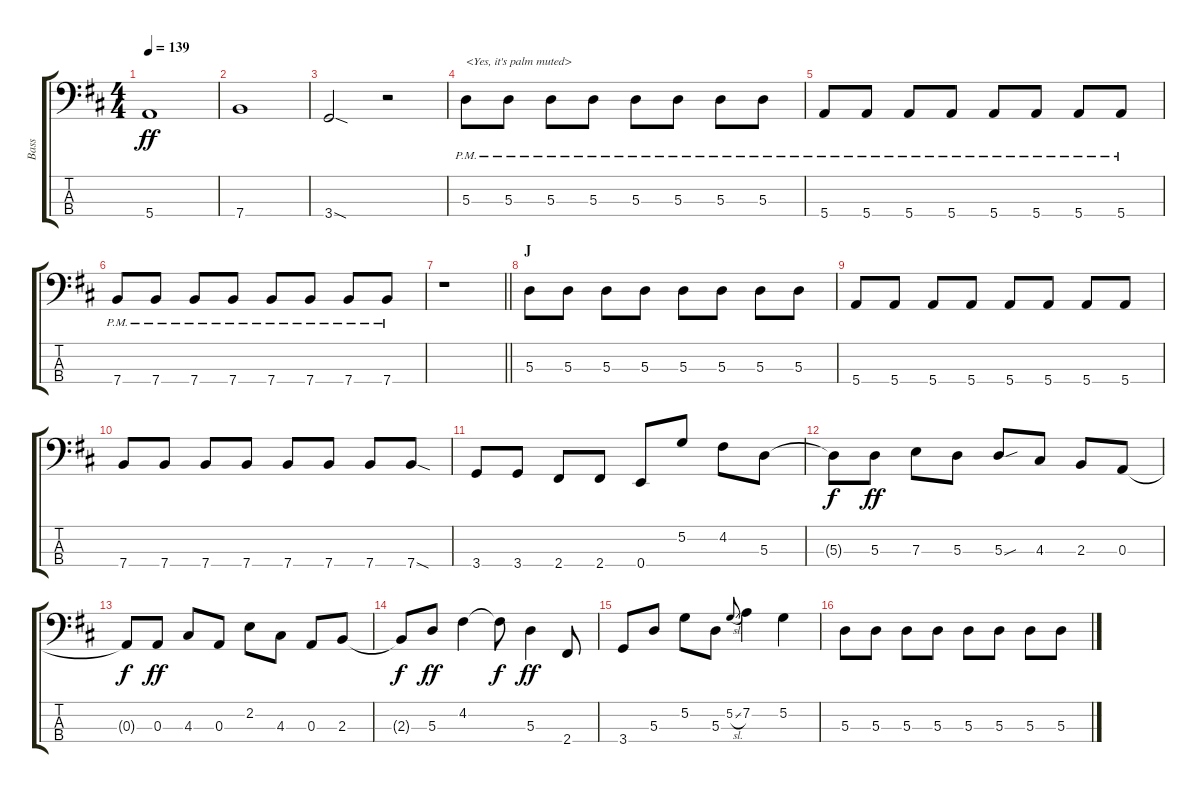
\track ("Bass" "Bass") {instrument electricbasspick}
\staff {score tabs}
\tuning (G2 D2 A1 E1) {hide}
\ts (4 4)
\tempo 139
\clef f4
\ks d
5.4.1{dy ff} |
7.4.1 |
3.4{sod}.2 r.2 |
5.3{pm}.8{txt "<Yes, it's palm muted>"} 5.3{pm}.8 5.3{pm}.8 5.3{pm}.8 5.3{pm}.8 5.3{pm}.8 5.3{pm}.8 5.3{pm}.8 |
5.4{pm}.8 5.4{pm}.8 5.4{pm}.8 5.4{pm}.8 5.4{pm}.8 5.4{pm}.8 5.4{pm}.8 5.4{pm}.8 |
7.4{pm}.8 7.4{pm}.8 7.4{pm}.8 7.4{pm}.8 7.4{pm}.8 7.4{pm}.8 7.4{pm}.8 7.4{pm}.8 |
\barLineRight lightlight
r.1 |
\section ("" "J")
5.3.8 5.3.8 5.3.8 5.3.8 5.3.8 5.3.8 5.3.8 5.3.8 |
5.4.8 5.4.8 5.4.8 5.4.8 5.4.8 5.4.8 5.4.8 5.4.8 |
7.4.8 7.4.8 7.4.8 7.4.8 7.4.8 7.4.8 7.4.8 7.4{sod}.8 |
3.4.8 3.4.8 2.4.8 2.4.8 0.4.8 5.2.8 4.2.8 5.3.8 |
5.3{t}.8{dy f} 5.3.8{dy ff} 7.3.8 5.3.8 5.3{sou}.8 4.3.8 2.3.8 0.3.8 |
0.3{t}.8{dy f} 0.3.8{dy ff} 4.3.8 0.3.8 2.2.8 4.3.8 0.3.8 2.3.8 |
2.3{t}.8{dy f} 5.3.8{dy ff} 4.2.4 4.2{t}.8{dy f} 5.3.4{dy ff} 2.4.8 |
3.4.8 5.3.8 5.2.8 5.3.8 5.2{sl}.8{gr onbeat} 7.2.4 5.2.4 |
5.3.8 5.3.8 5.3.8 5.3.8 5.3.8 5.3.8 5.3.8 5.3.8
